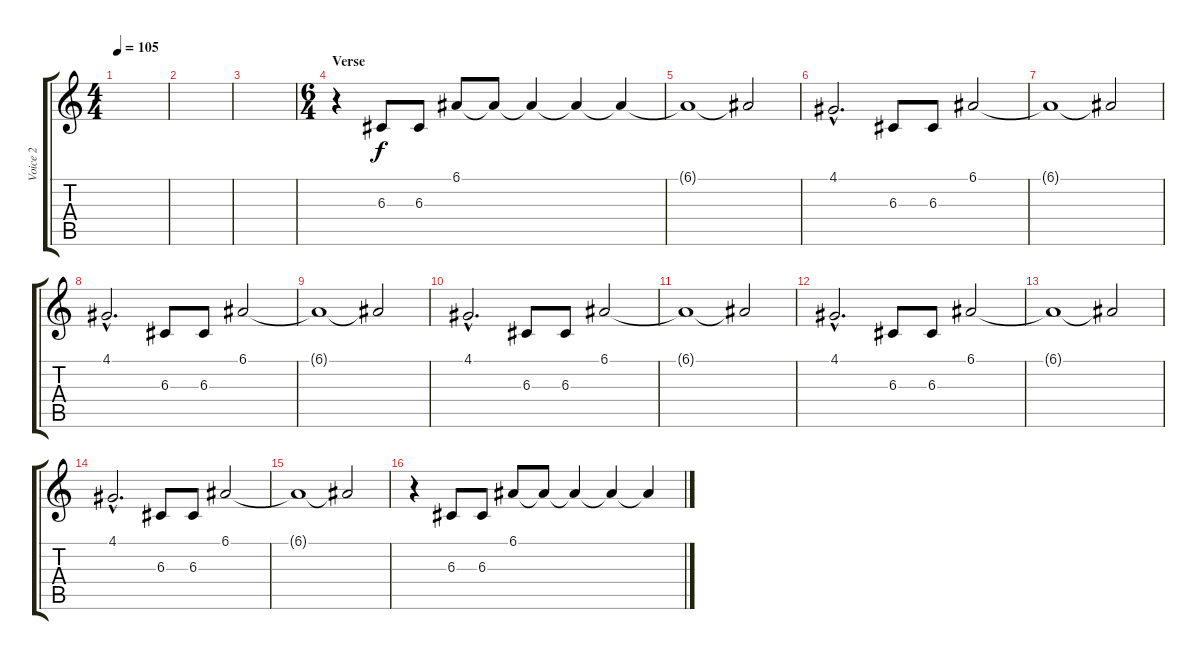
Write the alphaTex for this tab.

\track ("Voice 2" "Voice 2") {instrument choiraahs}
\staff {score tabs}
\tuning (E4 B3 G3 D3 A2 E2) {hide}
\ts (4 4)
\tempo 105
\clef g2
\ks c
|
|
|
\ts (6 4)
\section ("" "Verse")
r.4 6.3.8 6.3.8 6.1.8 6.1{t}.8 6.1{t}.4 6.1{t}.4 6.1{t}.4 |
6.1{t}.1 6.1{t}.2 |
4.1{hac}.2{d} 6.3.8 6.3.8 6.1.2 |
6.1{t}.1 6.1{t}.2 |
4.1{hac}.2{d} 6.3.8 6.3.8 6.1.2 |
6.1{t}.1 6.1{t}.2 |
4.1{hac}.2{d} 6.3.8 6.3.8 6.1.2 |
6.1{t}.1 6.1{t}.2 |
4.1{hac}.2{d} 6.3.8 6.3.8 6.1.2 |
6.1{t}.1 6.1{t}.2 |
4.1{hac}.2{d} 6.3.8 6.3.8 6.1.2 |
6.1{t}.1 6.1{t}.2 |
r.4 6.3.8 6.3.8 6.1.8 6.1{t}.8 6.1{t}.4 6.1{t}.4 6.1{t}.4
